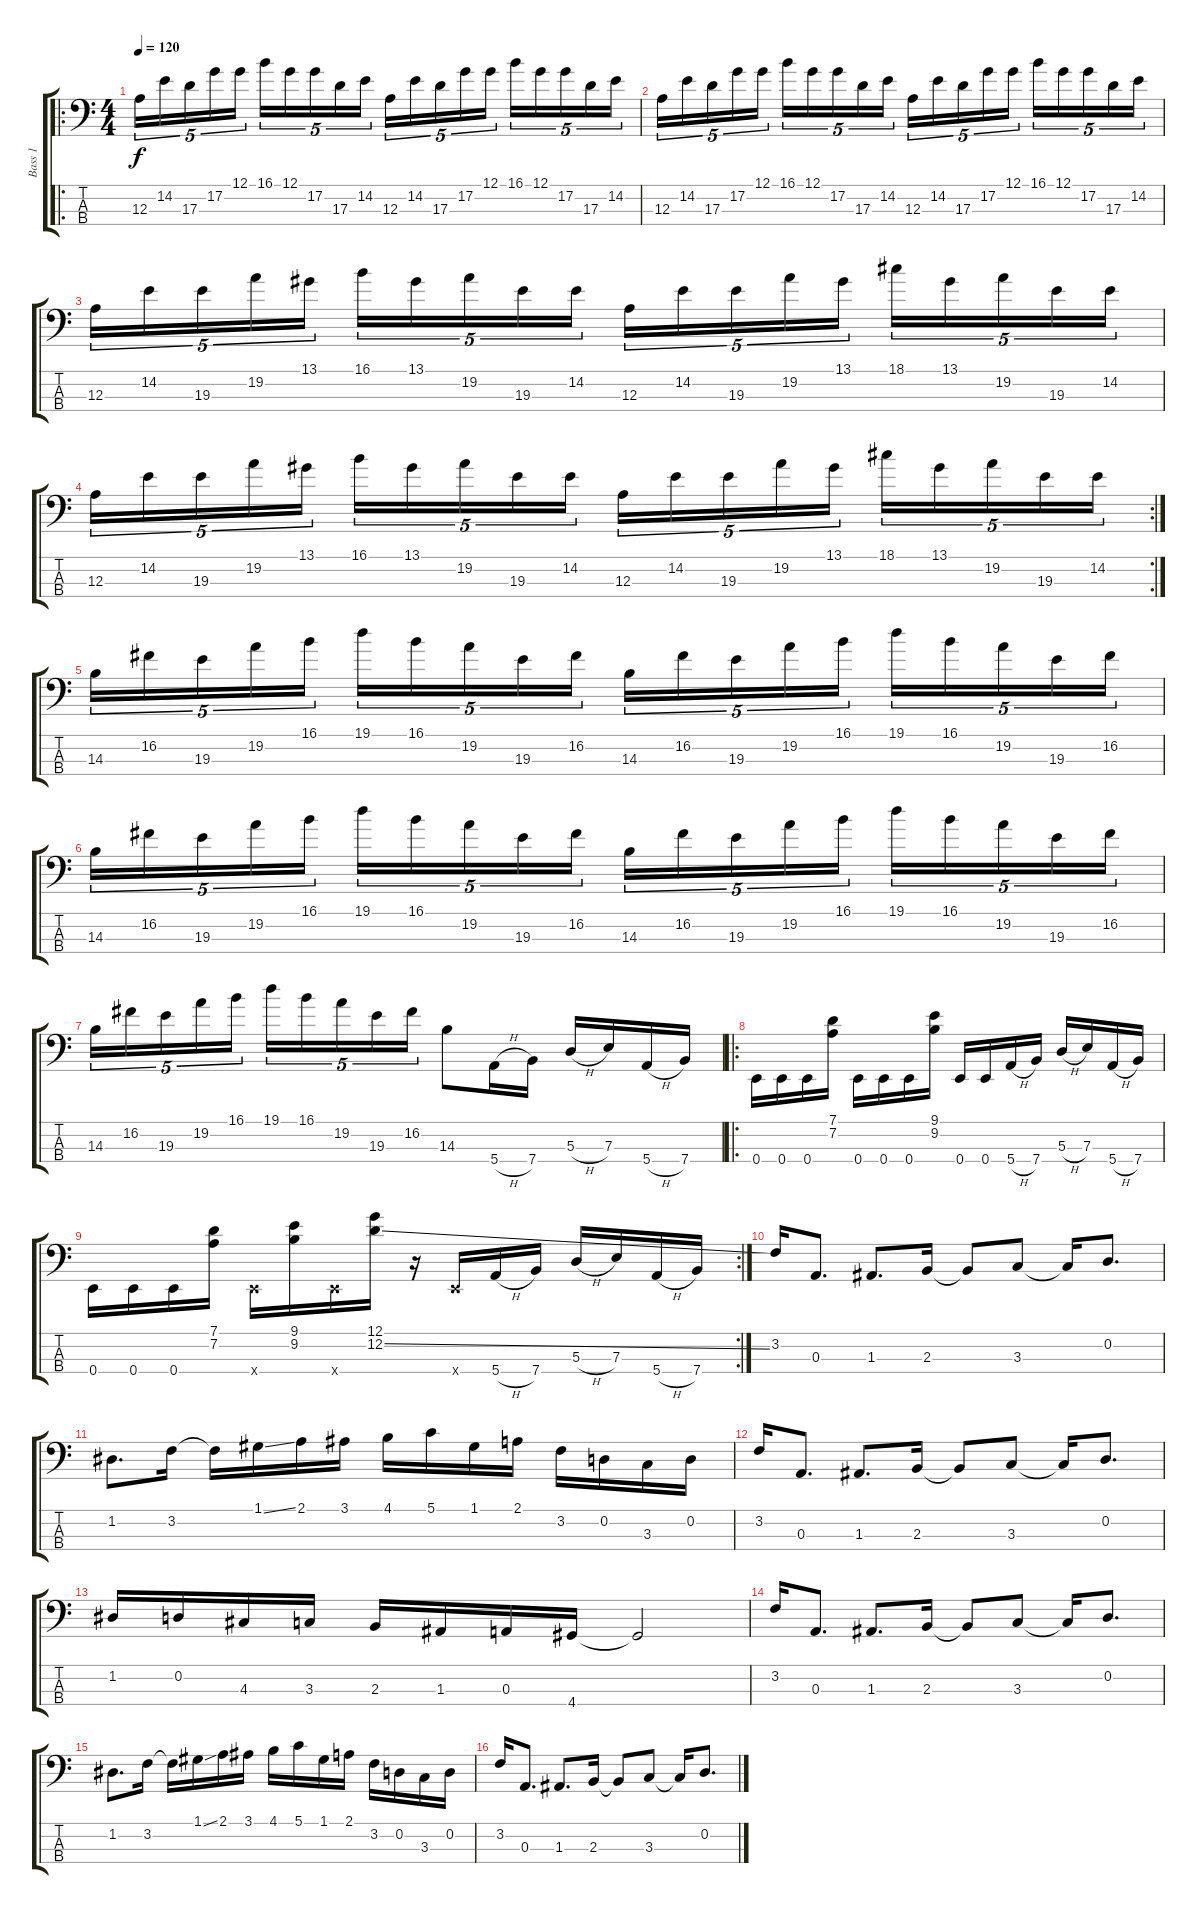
\track ("Bass 1" "Bass 1") {solo instrument electricbassfinger}
\staff {score tabs}
\tuning (G2 D2 A1 E1) {hide}
\ro
\ts (4 4)
\tempo 120
\clef f4
\ks c
12.3.16{tu (5 4) dy f} 14.2.16{tu (5 4)} 17.3.16{tu (5 4)} 17.2.16{tu (5 4)} 12.1.16{tu (5 4)} 16.1.16{tu (5 4)} 12.1.16{tu (5 4)} 17.2.16{tu (5 4)} 17.3.16{tu (5 4)} 14.2.16{tu (5 4)} 12.3.16{tu (5 4)} 14.2.16{tu (5 4)} 17.3.16{tu (5 4)} 17.2.16{tu (5 4)} 12.1.16{tu (5 4)} 16.1.16{tu (5 4)} 12.1.16{tu (5 4)} 17.2.16{tu (5 4)} 17.3.16{tu (5 4)} 14.2.16{tu (5 4)} |
12.3.16{tu (5 4)} 14.2.16{tu (5 4)} 17.3.16{tu (5 4)} 17.2.16{tu (5 4)} 12.1.16{tu (5 4)} 16.1.16{tu (5 4)} 12.1.16{tu (5 4)} 17.2.16{tu (5 4)} 17.3.16{tu (5 4)} 14.2.16{tu (5 4)} 12.3.16{tu (5 4)} 14.2.16{tu (5 4)} 17.3.16{tu (5 4)} 17.2.16{tu (5 4)} 12.1.16{tu (5 4)} 16.1.16{tu (5 4)} 12.1.16{tu (5 4)} 17.2.16{tu (5 4)} 17.3.16{tu (5 4)} 14.2.16{tu (5 4)} |
12.3.16{tu (5 4)} 14.2.16{tu (5 4)} 19.3.16{tu (5 4)} 19.2.16{tu (5 4)} 13.1.16{tu (5 4)} 16.1.16{tu (5 4)} 13.1.16{tu (5 4)} 19.2.16{tu (5 4)} 19.3.16{tu (5 4)} 14.2.16{tu (5 4)} 12.3.16{tu (5 4)} 14.2.16{tu (5 4)} 19.3.16{tu (5 4)} 19.2.16{tu (5 4)} 13.1.16{tu (5 4)} 18.1.16{tu (5 4)} 13.1.16{tu (5 4)} 19.2.16{tu (5 4)} 19.3.16{tu (5 4)} 14.2.16{tu (5 4)} |
\rc 2
12.3.16{tu (5 4)} 14.2.16{tu (5 4)} 19.3.16{tu (5 4)} 19.2.16{tu (5 4)} 13.1.16{tu (5 4)} 16.1.16{tu (5 4)} 13.1.16{tu (5 4)} 19.2.16{tu (5 4)} 19.3.16{tu (5 4)} 14.2.16{tu (5 4)} 12.3.16{tu (5 4)} 14.2.16{tu (5 4)} 19.3.16{tu (5 4)} 19.2.16{tu (5 4)} 13.1.16{tu (5 4)} 18.1.16{tu (5 4)} 13.1.16{tu (5 4)} 19.2.16{tu (5 4)} 19.3.16{tu (5 4)} 14.2.16{tu (5 4)} |
14.3.16{tu (5 4)} 16.2.16{tu (5 4)} 19.3.16{tu (5 4)} 19.2.16{tu (5 4)} 16.1.16{tu (5 4)} 19.1.16{tu (5 4)} 16.1.16{tu (5 4)} 19.2.16{tu (5 4)} 19.3.16{tu (5 4)} 16.2.16{tu (5 4)} 14.3.16{tu (5 4)} 16.2.16{tu (5 4)} 19.3.16{tu (5 4)} 19.2.16{tu (5 4)} 16.1.16{tu (5 4)} 19.1.16{tu (5 4)} 16.1.16{tu (5 4)} 19.2.16{tu (5 4)} 19.3.16{tu (5 4)} 16.2.16{tu (5 4)} |
14.3.16{tu (5 4)} 16.2.16{tu (5 4)} 19.3.16{tu (5 4)} 19.2.16{tu (5 4)} 16.1.16{tu (5 4)} 19.1.16{tu (5 4)} 16.1.16{tu (5 4)} 19.2.16{tu (5 4)} 19.3.16{tu (5 4)} 16.2.16{tu (5 4)} 14.3.16{tu (5 4)} 16.2.16{tu (5 4)} 19.3.16{tu (5 4)} 19.2.16{tu (5 4)} 16.1.16{tu (5 4)} 19.1.16{tu (5 4)} 16.1.16{tu (5 4)} 19.2.16{tu (5 4)} 19.3.16{tu (5 4)} 16.2.16{tu (5 4)} |
14.3.16{tu (5 4)} 16.2.16{tu (5 4)} 19.3.16{tu (5 4)} 19.2.16{tu (5 4)} 16.1.16{tu (5 4)} 19.1.16{tu (5 4)} 16.1.16{tu (5 4)} 19.2.16{tu (5 4)} 19.3.16{tu (5 4)} 16.2.16{tu (5 4)} 14.3.8 5.4{h}.16 7.4.16 5.3{h}.16 7.3.16 5.4{h}.16 7.4.16 |
\ro
0.4.16 0.4.16 0.4.16 (7.1 7.2).16 0.4.16 0.4.16 0.4.16 (9.1 9.2).16 0.4.16 0.4.16 5.4{h}.16 7.4.16 5.3{h}.16 7.3.16 5.4{h}.16 7.4.16 |
\rc 2
0.4.16 0.4.16 0.4.16 (7.1 7.2).16 0.4{x}.16 (9.1 9.2).16 0.4{x}.16 (12.1 12.2{ss}).16 r.16 0.4{x}.16 5.4{h}.16 7.4.16 5.3{h}.16 7.3.16 5.4{h}.16 7.4.16 |
3.2.16 0.3.8{d} 1.3.8{d} 2.3.16 2.3{t}.8 3.3.8 3.3{t}.16 0.2.8{d} |
1.2.8{d} 3.2.16 3.2{t}.16 1.1{ss}.16 2.1.16 3.1.16 4.1.16 5.1.16 1.1.16 2.1.16 3.2.16 0.2.16 3.3.16 0.2.16 |
3.2.16 0.3.8{d} 1.3.8{d} 2.3.16 2.3{t}.8 3.3.8 3.3{t}.16 0.2.8{d} |
1.2.16 0.2.16 4.3.16 3.3.16 2.3.16 1.3.16 0.3.16 4.4.16 4.4{t}.2 |
3.2.16 0.3.8{d} 1.3.8{d} 2.3.16 2.3{t}.8 3.3.8 3.3{t}.16 0.2.8{d} |
1.2.8{d} 3.2.16 3.2{t}.16 1.1{ss}.16 2.1.16 3.1.16 4.1.16 5.1.16 1.1.16 2.1.16 3.2.16 0.2.16 3.3.16 0.2.16 |
3.2.16 0.3.8{d} 1.3.8{d} 2.3.16 2.3{t}.8 3.3.8 3.3{t}.16 0.2.8{d}
